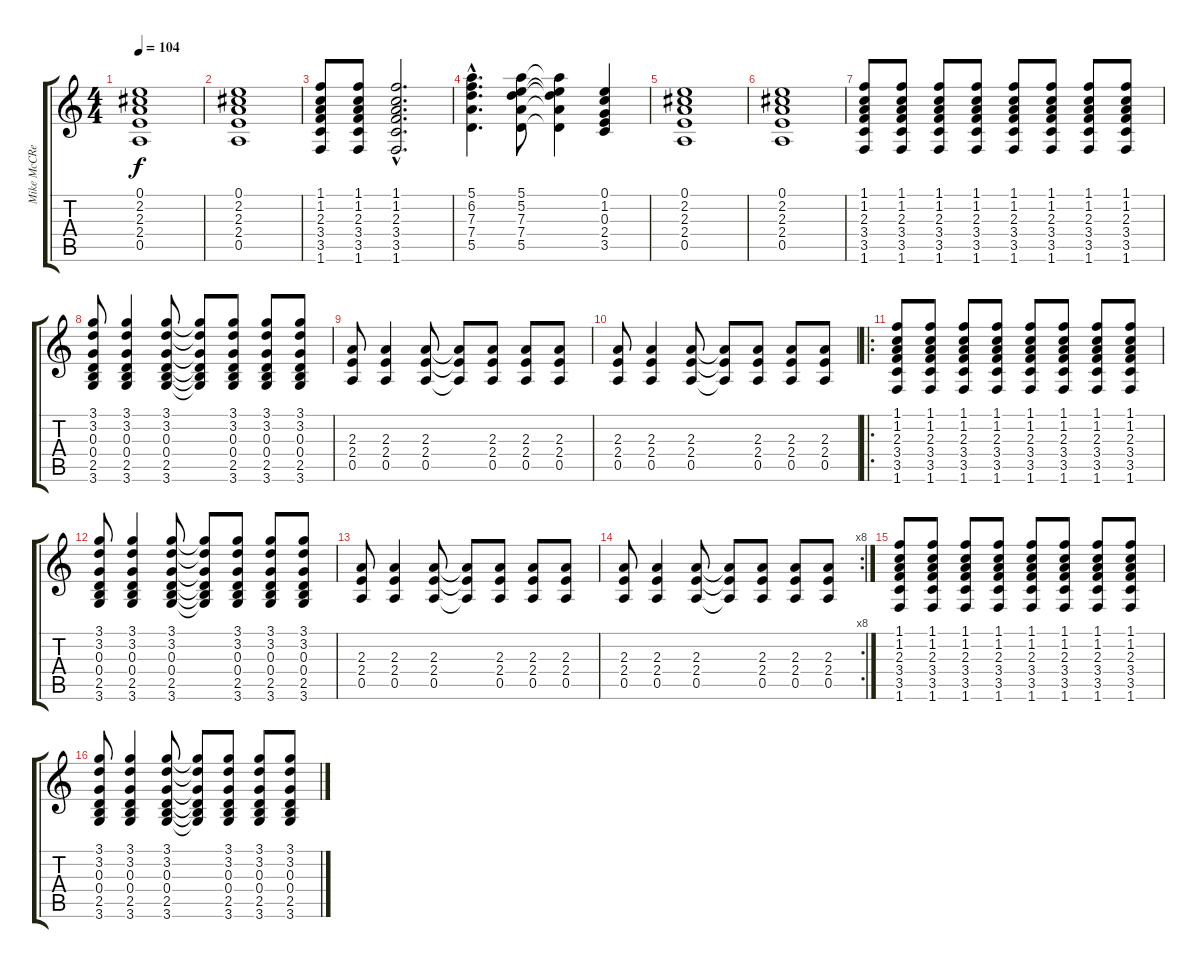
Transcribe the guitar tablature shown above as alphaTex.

\track ("Mike McCReady Gtr 3" "Mike McCRe") {instrument acousticguitarsteel}
\staff {score tabs}
\tuning (E4 B3 G3 D3 A2 E2) {hide}
\ts (4 4)
\tempo 104
\clef g2
\ks c
(0.1 2.2 2.3 2.4 0.5).1{dy f} |
(0.1 2.2 2.3 2.4 0.5).1 |
(1.1 1.2 2.3 3.4 3.5 1.6).8 (1.1 1.2 2.3 3.4 3.5 1.6).8 (1.1{hac} 1.2{hac} 2.3{hac} 3.4{hac} 3.5{hac} 1.6{hac}).2{d} |
(5.1{hac} 6.2{hac} 7.3{hac} 7.4{hac} 5.5{hac}).4{d} (5.1 5.2 7.3 7.4 5.5).8 (5.1{t} 5.2{t} 7.3{t} 7.4{t} 5.5{t}).4 (0.1 1.2 0.3 2.4 3.5).4 |
(0.1 2.2 2.3 2.4 0.5).1 |
(0.1 2.2 2.3 2.4 0.5).1 |
(1.1 1.2 2.3 3.4 3.5 1.6).8 (1.1 1.2 2.3 3.4 3.5 1.6).8 (1.1 1.2 2.3 3.4 3.5 1.6).8 (1.1 1.2 2.3 3.4 3.5 1.6).8 (1.1 1.2 2.3 3.4 3.5 1.6).8 (1.1 1.2 2.3 3.4 3.5 1.6).8 (1.1 1.2 2.3 3.4 3.5 1.6).8 (1.1 1.2 2.3 3.4 3.5 1.6).8 |
(3.1 3.2 0.3 0.4 2.5 3.6).8 (3.1 3.2 0.3 0.4 2.5 3.6).4 (3.1 3.2 0.3 0.4 2.5 3.6).8 (3.1{t} 3.2{t} 0.3{t} 0.4{t} 2.5{t} 3.6{t}).8 (3.1 3.2 0.3 0.4 2.5 3.6).8 (3.1 3.2 0.3 0.4 2.5 3.6).8 (3.1 3.2 0.3 0.4 2.5 3.6).8 |
(2.3 2.4 0.5).8 (2.3 2.4 0.5).4 (2.3 2.4 0.5).8 (2.3{t} 2.4{t} 0.5{t}).8 (2.3 2.4 0.5).8 (2.3 2.4 0.5).8 (2.3 2.4 0.5).8 |
(2.3 2.4 0.5).8 (2.3 2.4 0.5).4 (2.3 2.4 0.5).8 (2.3{t} 2.4{t} 0.5{t}).8 (2.3 2.4 0.5).8 (2.3 2.4 0.5).8 (2.3 2.4 0.5).8 |
\ro
\section ("" "")
(1.1 1.2 2.3 3.4 3.5 1.6).8 (1.1 1.2 2.3 3.4 3.5 1.6).8 (1.1 1.2 2.3 3.4 3.5 1.6).8 (1.1 1.2 2.3 3.4 3.5 1.6).8 (1.1 1.2 2.3 3.4 3.5 1.6).8 (1.1 1.2 2.3 3.4 3.5 1.6).8 (1.1 1.2 2.3 3.4 3.5 1.6).8 (1.1 1.2 2.3 3.4 3.5 1.6).8 |
(3.1 3.2 0.3 0.4 2.5 3.6).8 (3.1 3.2 0.3 0.4 2.5 3.6).4 (3.1 3.2 0.3 0.4 2.5 3.6).8 (3.1{t} 3.2{t} 0.3{t} 0.4{t} 2.5{t} 3.6{t}).8 (3.1 3.2 0.3 0.4 2.5 3.6).8 (3.1 3.2 0.3 0.4 2.5 3.6).8 (3.1 3.2 0.3 0.4 2.5 3.6).8 |
(2.3 2.4 0.5).8 (2.3 2.4 0.5).4 (2.3 2.4 0.5).8 (2.3{t} 2.4{t} 0.5{t}).8 (2.3 2.4 0.5).8 (2.3 2.4 0.5).8 (2.3 2.4 0.5).8 |
\rc 8
(2.3 2.4 0.5).8 (2.3 2.4 0.5).4 (2.3 2.4 0.5).8 (2.3{t} 2.4{t} 0.5{t}).8 (2.3 2.4 0.5).8 (2.3 2.4 0.5).8 (2.3 2.4 0.5).8 |
(1.1 1.2 2.3 3.4 3.5 1.6).8 (1.1 1.2 2.3 3.4 3.5 1.6).8 (1.1 1.2 2.3 3.4 3.5 1.6).8 (1.1 1.2 2.3 3.4 3.5 1.6).8 (1.1 1.2 2.3 3.4 3.5 1.6).8 (1.1 1.2 2.3 3.4 3.5 1.6).8 (1.1 1.2 2.3 3.4 3.5 1.6).8 (1.1 1.2 2.3 3.4 3.5 1.6).8 |
(3.1 3.2 0.3 0.4 2.5 3.6).8 (3.1 3.2 0.3 0.4 2.5 3.6).4 (3.1 3.2 0.3 0.4 2.5 3.6).8 (3.1{t} 3.2{t} 0.3{t} 0.4{t} 2.5{t} 3.6{t}).8 (3.1 3.2 0.3 0.4 2.5 3.6).8 (3.1 3.2 0.3 0.4 2.5 3.6).8 (3.1 3.2 0.3 0.4 2.5 3.6).8
